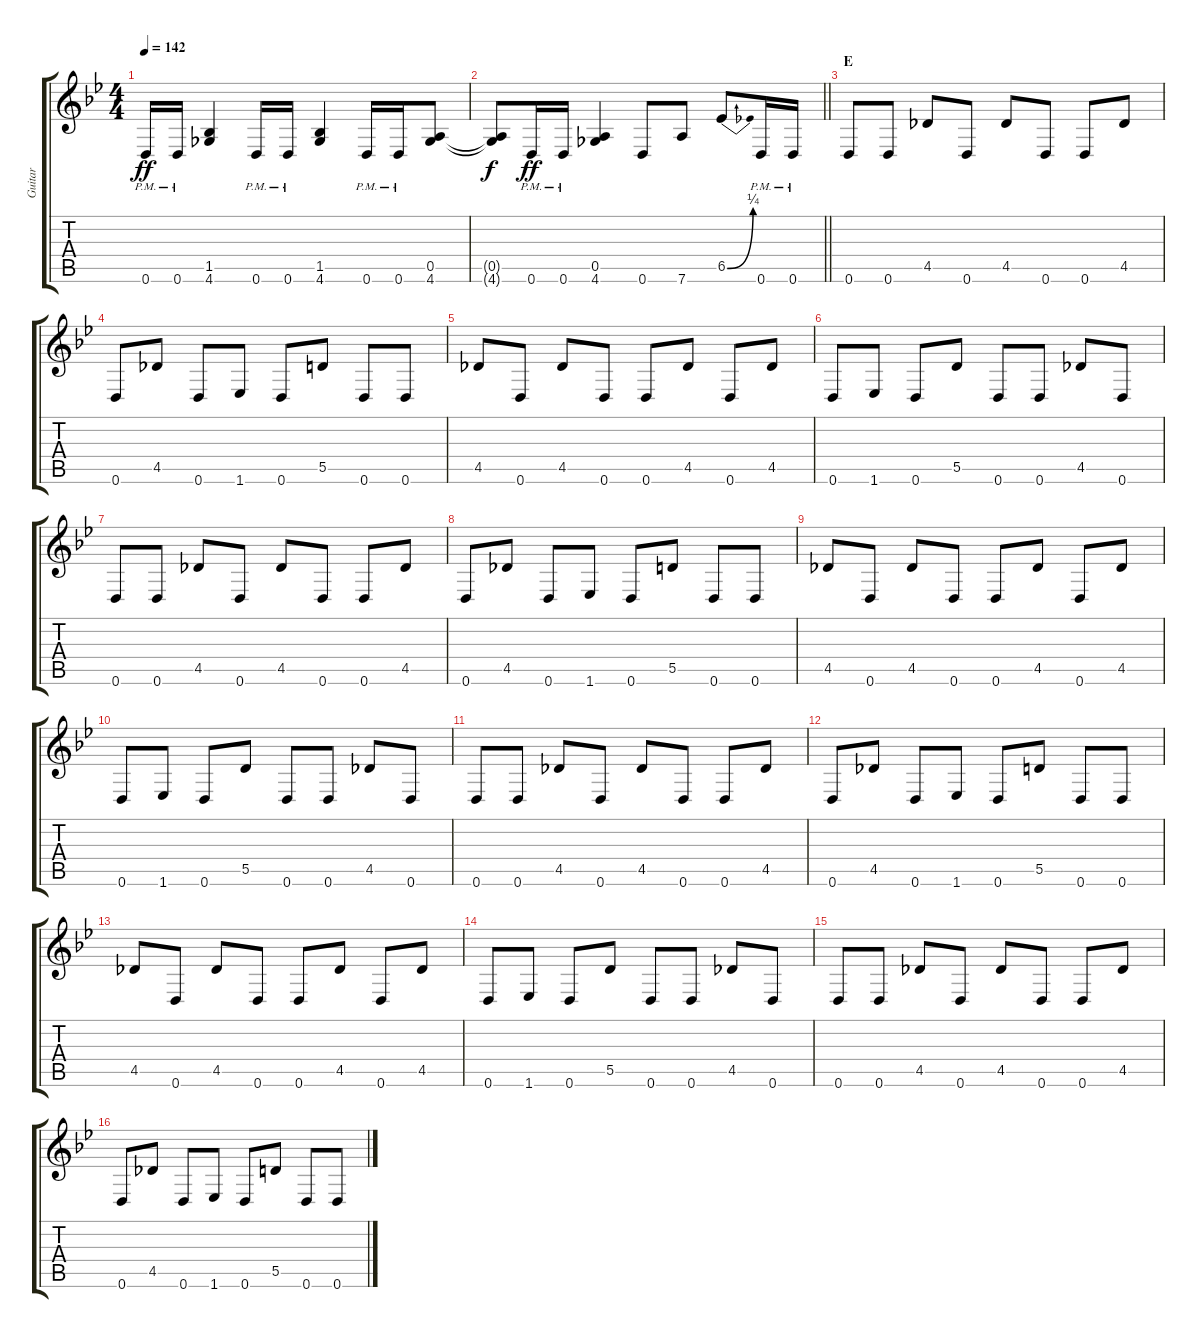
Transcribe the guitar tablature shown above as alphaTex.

\track ("Guitar" "Guitar") {instrument distortionguitar}
\staff {score tabs}
\tuning (E4 B3 G3 D3 A2 D2) {hide}
\ts (4 4)
\tempo 142
\clef g2
\ks gminor
0.6{pm}.16{dy ff} 0.6{pm}.16 (1.5 4.6).4 0.6{pm}.16 0.6{pm}.16 (1.5 4.6).4 0.6{pm}.16 0.6{pm}.16 (0.5 4.6).8 |
\barLineRight lightlight
(0.5{t} 4.6{t}).8{dy f} 0.6{pm}.16{dy ff} 0.6{pm}.16 (0.5 4.6).4 0.6.8 7.6.8 6.5{be (bend 0 0 60 1)}.8 0.6{pm}.16 0.6{pm}.16 |
\section ("" "E")
0.6.8 0.6.8 4.5.8 0.6.8 4.5.8 0.6.8 0.6.8 4.5.8 |
0.6.8 4.5.8 0.6.8 1.6.8 0.6.8 5.5.8 0.6.8 0.6.8 |
4.5.8 0.6.8 4.5.8 0.6.8 0.6.8 4.5.8 0.6.8 4.5.8 |
0.6.8 1.6.8 0.6.8 5.5.8 0.6.8 0.6.8 4.5.8 0.6.8 |
0.6.8 0.6.8 4.5.8 0.6.8 4.5.8 0.6.8 0.6.8 4.5.8 |
0.6.8 4.5.8 0.6.8 1.6.8 0.6.8 5.5.8 0.6.8 0.6.8 |
4.5.8 0.6.8 4.5.8 0.6.8 0.6.8 4.5.8 0.6.8 4.5.8 |
0.6.8 1.6.8 0.6.8 5.5.8 0.6.8 0.6.8 4.5.8 0.6.8 |
0.6.8 0.6.8 4.5.8 0.6.8 4.5.8 0.6.8 0.6.8 4.5.8 |
0.6.8 4.5.8 0.6.8 1.6.8 0.6.8 5.5.8 0.6.8 0.6.8 |
4.5.8 0.6.8 4.5.8 0.6.8 0.6.8 4.5.8 0.6.8 4.5.8 |
0.6.8 1.6.8 0.6.8 5.5.8 0.6.8 0.6.8 4.5.8 0.6.8 |
0.6.8 0.6.8 4.5.8 0.6.8 4.5.8 0.6.8 0.6.8 4.5.8 |
0.6.8 4.5.8 0.6.8 1.6.8 0.6.8 5.5.8 0.6.8 0.6.8
